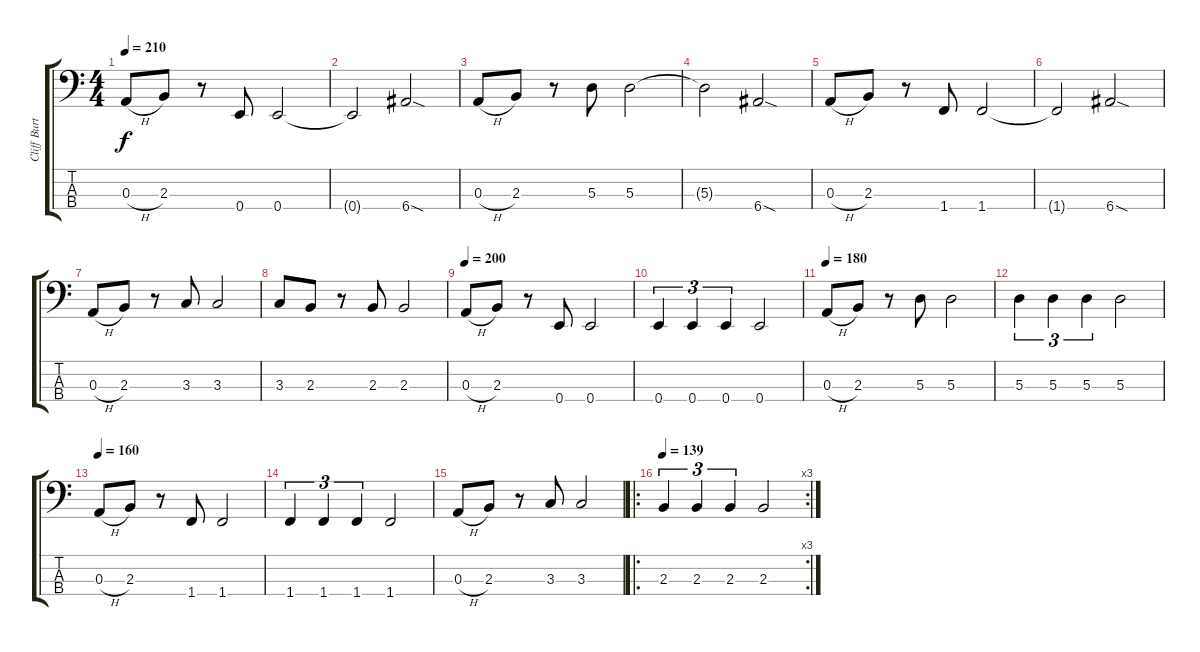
\track ("Cliff Burton" "Cliff Burt") {instrument electricbassfinger}
\staff {score tabs}
\tuning (G2 D2 A1 E1) {hide}
\ts (4 4)
\tempo 210
\clef f4
\ks c
0.3{h}.8{dy f} 2.3.8 r.8 0.4.8 0.4.2 |
0.4{t}.2 6.4{sod}.2 |
0.3{h}.8 2.3.8 r.8 5.3.8 5.3.2 |
5.3{t}.2 6.4{sod}.2 |
0.3{h}.8 2.3.8 r.8 1.4.8 1.4.2 |
1.4{t}.2 6.4{sod}.2 |
0.3{h}.8 2.3.8 r.8 3.3.8 3.3.2 |
3.3.8 2.3.8 r.8 2.3.8 2.3.2 |
\tempo 200
0.3{h}.8 2.3.8 r.8 0.4.8 0.4.2 |
0.4.4{tu (3 2)} 0.4.4{tu (3 2)} 0.4.4{tu (3 2)} 0.4.2 |
\tempo 180
0.3{h}.8 2.3.8 r.8 5.3.8 5.3.2 |
5.3.4{tu (3 2)} 5.3.4{tu (3 2)} 5.3.4{tu (3 2)} 5.3.2 |
\tempo 160
0.3{h}.8 2.3.8 r.8 1.4.8 1.4.2 |
1.4.4{tu (3 2)} 1.4.4{tu (3 2)} 1.4.4{tu (3 2)} 1.4.2 |
0.3{h}.8 2.3.8 r.8 3.3.8 3.3.2 |
\ro
\rc 3
\tempo 139
2.3.4{tu (3 2)} 2.3.4{tu (3 2)} 2.3.4{tu (3 2)} 2.3.2
